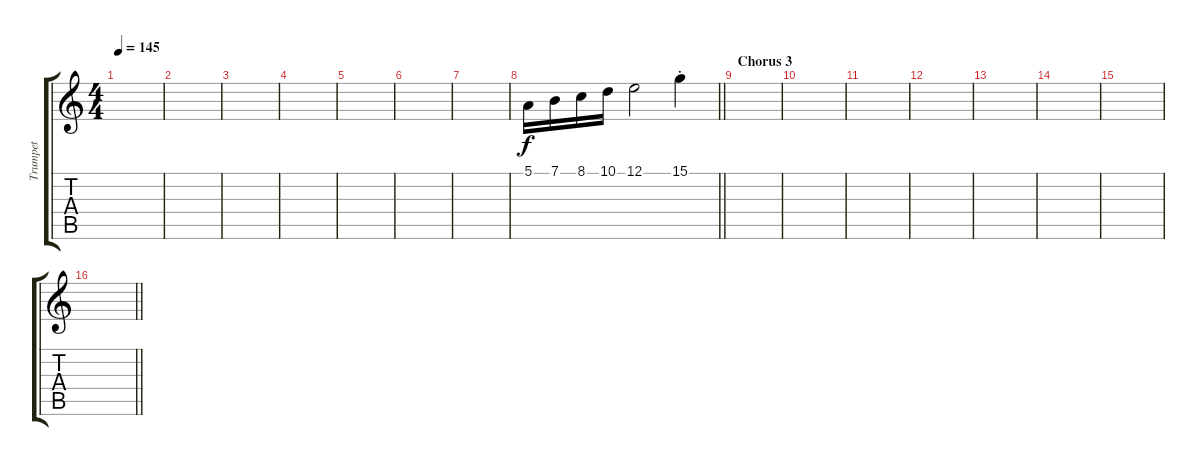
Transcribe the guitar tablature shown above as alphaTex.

\track ("Trumpet" "Trumpet") {instrument trumpet}
\staff {score tabs}
\tuning (E4 B3 G3 D3 A2 E2) {hide}
\ts (4 4)
\tempo 145
\clef g2
\ks c
|
|
|
|
|
|
|
\barLineRight lightlight
5.1.16 7.1.16 8.1.16 10.1.16 12.1.2 15.1{st}.4 |
\section ("" "Chorus 3")
|
|
|
|
|
|
|
\barLineRight lightlight
